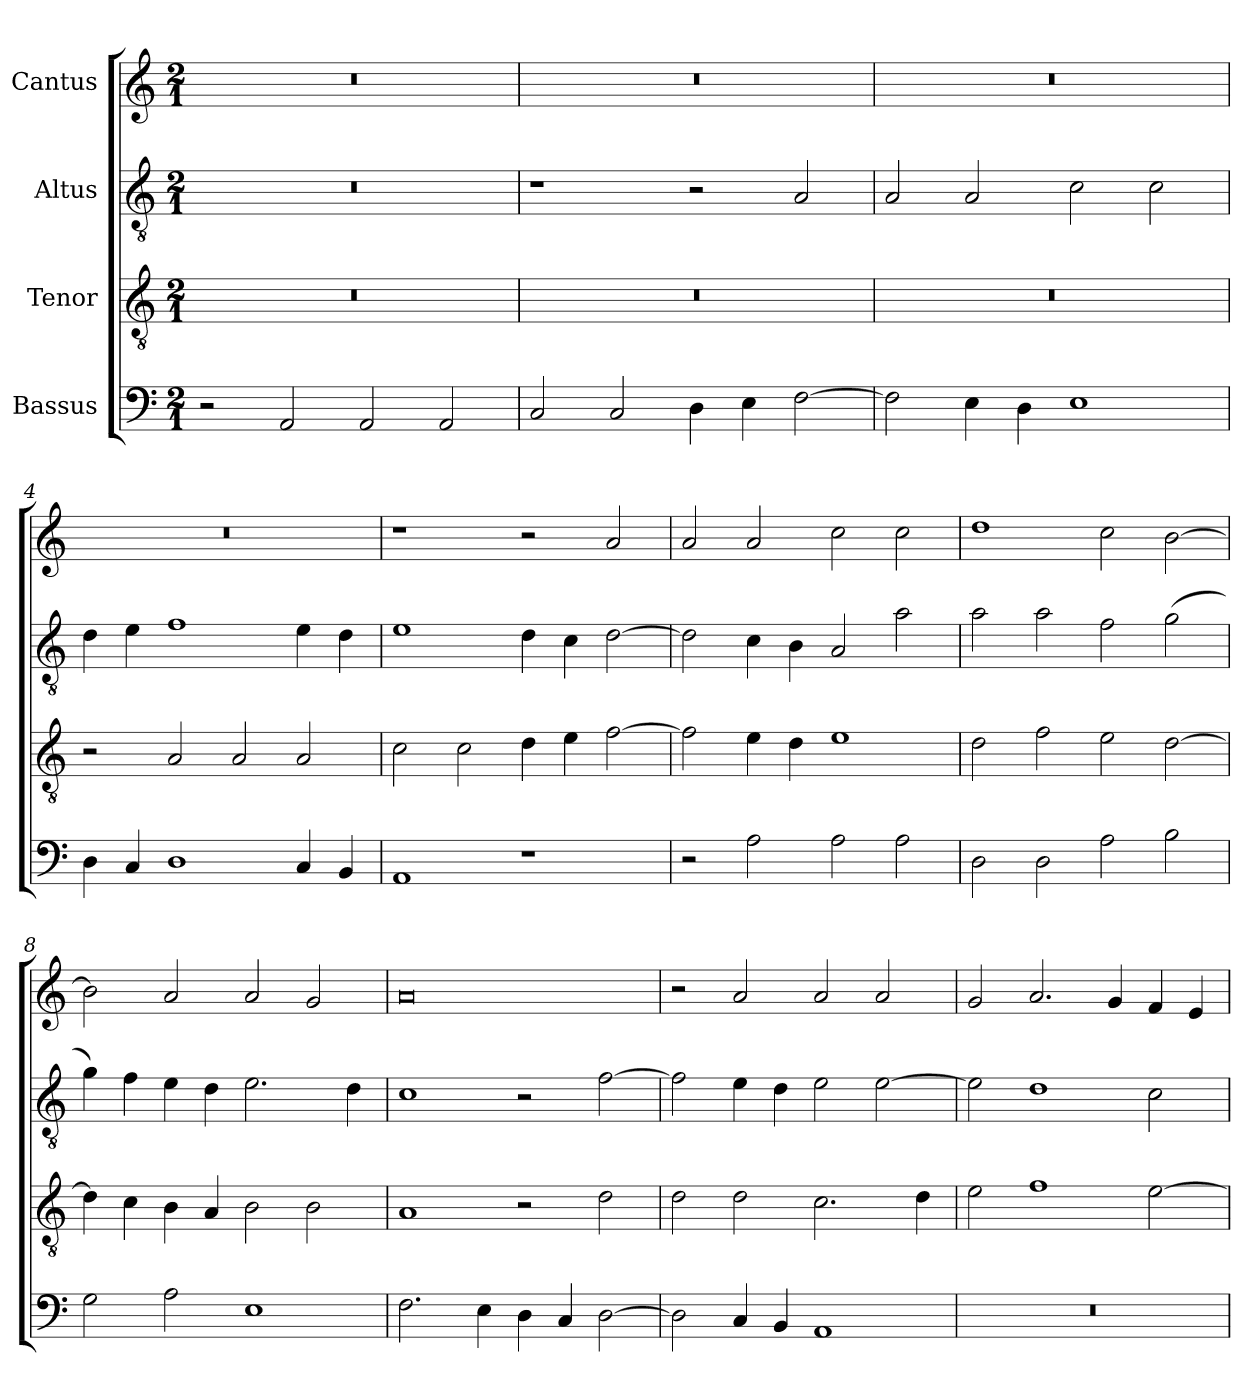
**kern	**kern	**kern	**kern
*part4	*part3	*part2	*part1
*staff4	*staff3	*staff2	*staff1
*I"Bassus	*I"Tenor	*I"Altus	*I"Cantus
!!LO:PB:g=z
*clefF4	*clefGv2	*clefGv2	*clefG2
*	*ITrd7c12	*ITrd7c12	*
*k[]	*k[]	*k[]	*k[]
*C:	*C:	*C:	*C:
*M2/1	*M2/1	*M2/1	*M2/1
*MM320	*MM320	*MM320	*MM320
=1	=1	=1	=1
!	!LO:N:vis=1	!LO:N:vis=1	!LO:N:vis=1
2r	0r	0r	0r
2AAi/	.	.	.
2AAi/	.	.	.
2AAi/	.	.	.
=2	=2	=2	=2
!	!LO:N:vis=1	!	!LO:N:vis=1
2Ci/	0r	1r	0r
2Ci/	.	.	.
4Di\	.	2r	.
4Ei\	.	.	.
[>2Fi\	.	2AAi/	.
=3	=3	=3	=3
!	!LO:N:vis=1	!	!LO:N:vis=1
2Fi\]	0r	2AAi/	0r
4Ei\	.	2AAi/	.
4Di\	.	.	.
1Ei	.	2Ci\	.
.	.	2Ci\	.
=4	=4	=4	=4
!	!	!	!LO:N:vis=1
4Di\	2r	4Di\	0r
4Ci/	.	4Ei\	.
1Di	2AAi/	1Fi	.
.	2AAi/	.	.
4Ci/	2AAi/	4Ei\	.
4BBi/	.	4Di\	.
=5	=5	=5	=5
1AAi	2Ci\	1Ei	1r
.	2Ci\	.	.
1r	4Di\	4Di\	2r
.	4Ei\	4Ci\	.
.	[>2Fi\	[>2Di\	2ai/
!!LO:LB:g=z
=6	=6	=6	=6
2r	2Fi\]	2Di\]	2ai/
2Ai\	4Ei\	4Ci\	2ai/
.	4Di\	4BBi\	.
2Ai\	1Ei	2AAi/	2cci\
2Ai\	.	2Ai\	2cci\
=7	=7	=7	=7
2Di\	2Di\	2Ai\	1ddi
2Di\	2Fi\	2Ai\	.
2Ai\	2Ei\	2Fi\	2cci\
2Bi\	[>2Di\	(2Gi\	[>2bi\
=8	=8	=8	=8
2Gi\	4Di\]	4Gi\)	2bi\]
.	4Ci\	4Fi\	.
2Ai\	4BBi\	4Ei\	2ai/
.	4AAi/	4Di\	.
1Ei	2BBi\	2.Ei\	2ai/
.	2BBi\	.	2gi/
.	.	4Di\	.
=9	=9	=9	=9
2.Fi\	1AAi	1Ci	0ai
4Ei\	.	.	.
4Di\	2r	2r	.
4Ci/	.	.	.
[>2Di\	2Di\	[>2Fi\	.
=10	=10	=10	=10
2Di\]	2Di\	2Fi\]	2r
4Ci/	2Di\	4Ei\	2ai/
4BBi/	.	4Di\	.
1AAi	2.Ci\	2Ei\	2ai/
.	.	[>2Ei\	2ai/
.	4Di\	.	.
!!LO:LB:g=z
=11	=11	=11	=11
!LO:N:vis=1	!	!	!
0r	2Ei\	2Ei\]	2gi/
.	1Fi	1Di	2.ai/
.	.	.	4gi/
.	[>2Ei\	2Ci\	4fi/
.	.	.	4ei/
=	=	=	=
*-	*-	*-	*-
